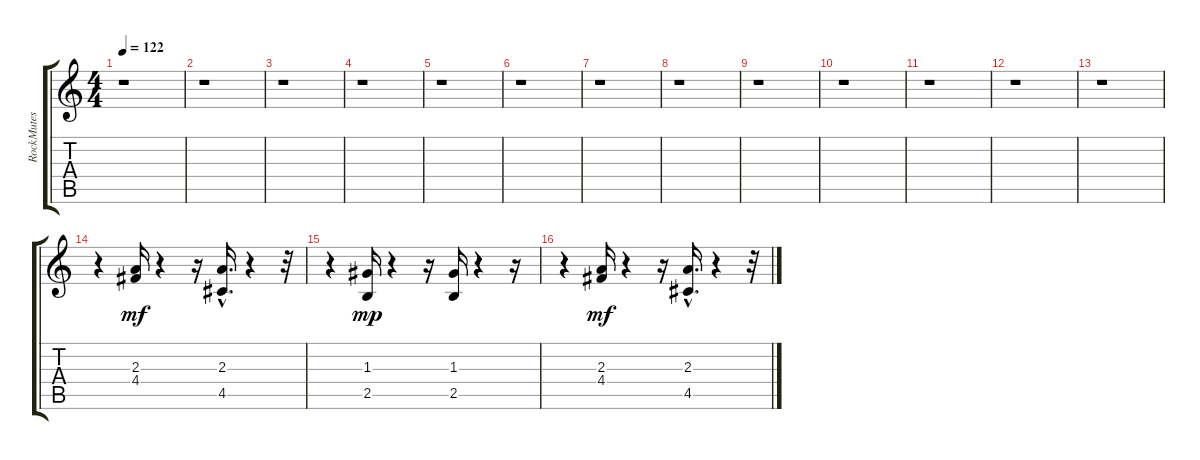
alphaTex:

\track ("RockMutes" "RockMutes") {instrument distortionguitar}
\staff {score tabs}
\tuning (E4 B3 G3 D3 A2 E2) {hide}
\ts (4 4)
\tempo 122
\clef g2
\ks c
r.1{dy mf} |
r.1 |
r.1 |
r.1 |
r.1 |
r.1 |
r.1 |
r.1 |
r.1 |
r.1 |
r.1 |
r.1 |
r.1 |
r.4 (2.3 4.4).16 r.4 r.16 (2.3{hac} 4.5).16{d} r.4 r.32 |
r.4 (1.3 2.5).16{dy mp} r.4 r.16 (1.3 2.5).16 r.4 r.16 |
r.4 (2.3 4.4).16{dy mf} r.4 r.16 (2.3{hac} 4.5).16{d} r.4 r.32
